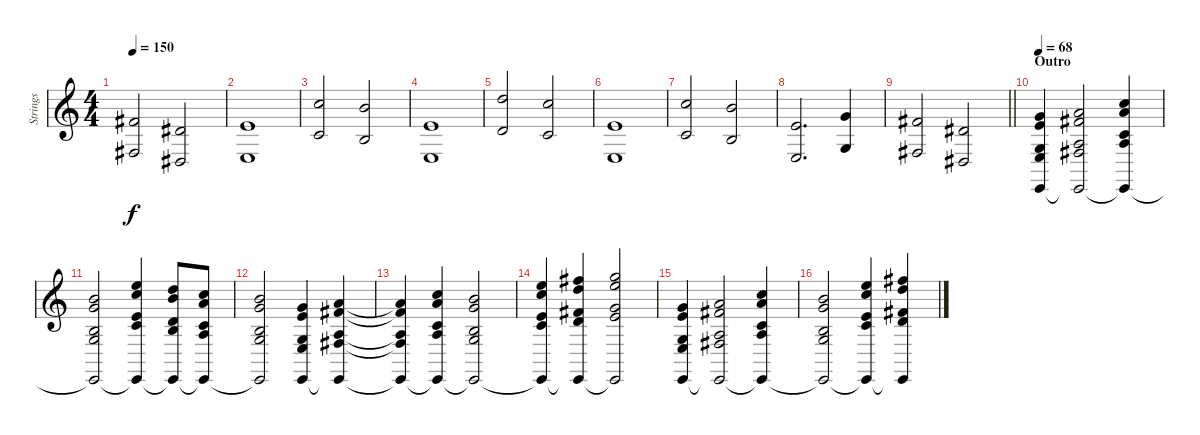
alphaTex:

\track ("Strings" "Strings") {instrument stringensemble1}
\staff {score}
\tuning (E4 B3 G3 D3 A2 E2) {hide}
\ts (4 4)
\tempo 150
\clef g2
\ks c
(2.1 4.4).2{dy f} (4.2 1.4).2 |
(0.1 2.4).1 |
(8.1 10.4).2 (7.1 9.4).2 |
(0.1 2.4).1 |
(10.1 12.4).2 (8.1 10.4).2 |
(0.1 2.4).1 |
(8.1 10.4).2 (7.1 9.4).2 |
(0.1 2.4).2{d} (3.1 5.4).4 |
\barLineRight lightlight
(2.1 4.4).2 (4.2 1.4).2 |
\section ("" "Outro")
\tempo 68
(8.2 9.3 5.4 7.5 0.6).4 (10.2 11.3 7.4 9.5 0.6{t}).2 (10.2 17.3 10.4 12.5 0.6{t}).4 |
(8.2 16.3 9.4 10.5 0.6{t}).2 (8.1 5.2 21.3 10.4 0.6{t}).4 (7.1 0.2 19.3 12.4 0.6{t}).8 (5.1 1.2 17.3 7.4 0.6{t}).8 |
(8.2 16.3 9.4 10.5 0.6{t}).2 (8.2 9.3 5.4 7.5 0.6).4 (10.2 11.3 7.4 9.5 0.6{t}).4 |
(10.2{t} 11.3{t} 7.4{t} 9.5{t} 0.6{t}).4 (10.2 17.3 10.4 12.5 0.6{t}).4 (8.2 16.3 9.4 10.5 0.6{t}).2 |
(8.1 5.2 21.3 10.4 0.6{t}).4 (10.1 7.2 23.3 12.4 0.6{t}).4 (12.1 8.2 24.3 14.4 0.6{t}).2 |
(8.2 9.3 5.4 7.5 0.6).4 (10.2 11.3 7.4 9.5 0.6{t}).2 (10.2 17.3 10.4 12.5 0.6{t}).4 |
(8.2 16.3 9.4 10.5 0.6{t}).2 (8.1 5.2 21.3 10.4 0.6{t}).4 (10.1 7.2 23.3 12.4 0.6{t}).4
